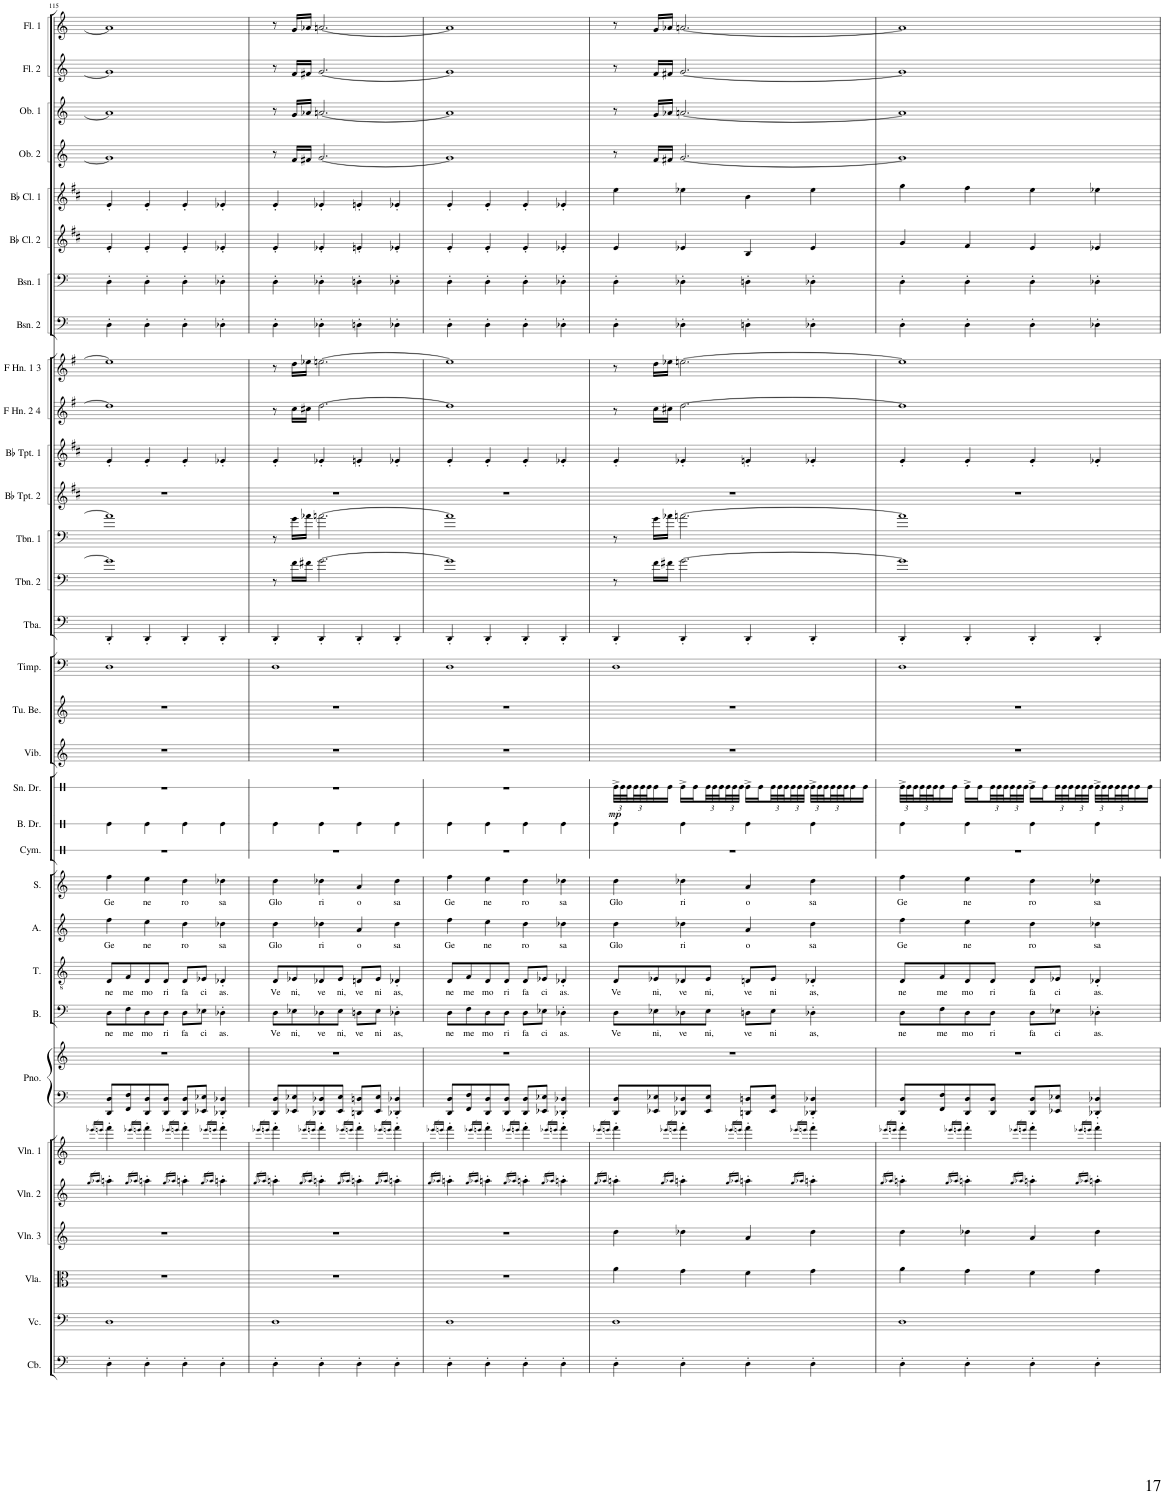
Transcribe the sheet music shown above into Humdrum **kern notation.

**kern	**kern	**kern	**kern	**kern	**kern	**kern	**kern	**kern	**text	**kern	**text	**kern	**text	**kern	**text	**kern	**kern	**kern	**dynam	**kern	**kern	**kern	**kern	**kern	**kern	**kern	**kern	**kern	**kern	**kern	**kern	**kern	**kern	**kern	**kern	**kern	**kern
*part32	*part31	*part30	*part29	*part28	*part27	*part26	*part26	*part25	*part25	*part24	*part24	*part23	*part23	*part22	*part22	*part21	*part20	*part19	*part19	*part18	*part17	*part16	*part15	*part14	*part13	*part12	*part11	*part10	*part9	*part8	*part7	*part6	*part5	*part4	*part3	*part2	*part1
*staff33	*staff32	*staff31	*staff30	*staff29	*staff28	*staff27	*staff26	*staff25	*staff25	*staff24	*staff24	*staff23	*staff23	*staff22	*staff22	*staff21	*staff20	*staff19	*staff19	*staff18	*staff17	*staff16	*staff15	*staff14	*staff13	*staff12	*staff11	*staff10	*staff9	*staff8	*staff7	*staff6	*staff5	*staff4	*staff3	*staff2	*staff1
*I"Contrabass	*I"Violoncello	*I"Viola	*I"Violin 3	*I"Violin 2	*I"Violin 1	*I"Piano	*	*I"Baritone	*	*I"Tenor	*	*I"Alto	*	*I"Soprano	*	*I"Cymbal	*I"Bass Drum	*I"Snare Drum	*	*I"Vibraphone	*I"Tubular Bells	*I"Timpani	*I"Tuba	*I"Trombone 2	*I"Trombone 1	*I"Bb Trumpet 2	*I"Bb Trumpet 1	*I"F Horn 2 &amp; 4	*I"F Horn 1 &amp; 3	*I"Bassoon 2	*I"Bassoon 1	*I"Bb Clarinet 2	*I"Bb Clarinet 1	*I"Oboe 2	*I"Oboe 1	*I"Flute 2	*I"Flute 1
*I'Cb.	*I'Vc.	*I'Vla.	*I'Vln. 3	*I'Vln. 2	*I'Vln. 1	*I'Pno.	*	*I'B.	*	*I'T.	*	*I'A.	*	*I'S.	*	*I'Cym.	*I'B. Dr.	*I'Sn. Dr.	*	*I'Vib.	*I'Tu. Be.	*I'Timp.	*I'Tba.	*I'Tbn. 2	*I'Tbn. 1	*I'Bb Tpt. 2	*I'Bb Tpt. 1	*I'F Hn. 2 4	*I'F Hn. 1 3	*I'Bsn. 2	*I'Bsn. 1	*I'Bb Cl. 2	*I'Bb Cl. 1	*I'Ob. 2	*I'Ob. 1	*I'Fl. 2	*I'Fl. 1
!!LO:PB:g=z
*clefF4	*clefF4	*clefC3	*clefG2	*clefG2	*clefG2	*clefF4	*clefG2	*clefF4	*	*clefGv2	*	*clefG2	*	*clefG2	*	*clefX	*clefX	*clefX	*	*clefG2	*clefG2	*clefF4	*clefF4	*clefF4	*clefF4	*clefG2	*clefG2	*clefG2	*clefG2	*clefF4	*clefF4	*clefG2	*clefG2	*clefG2	*clefG2	*clefG2	*clefG2
*Trd7c12	*	*	*	*	*	*	*	*	*	*	*	*	*	*	*	*	*	*	*	*	*	*	*	*	*	*Trd1c2	*Trd1c2	*Trd4c7	*Trd4c7	*	*	*Trd1c2	*Trd1c2	*	*	*	*
*k[]	*k[]	*k[]	*k[]	*k[]	*k[]	*k[]	*k[]	*k[]	*	*k[]	*	*k[]	*	*k[]	*	*k[]	*k[]	*k[]	*	*k[]	*k[]	*k[]	*k[]	*k[]	*k[]	*k[f#c#]	*k[f#c#]	*k[f#]	*k[f#]	*k[]	*k[]	*k[f#c#]	*k[f#c#]	*k[]	*k[]	*k[]	*k[]
*M4/4	*M4/4	*M4/4	*M4/4	*M4/4	*M4/4	*M4/4	*M4/4	*M4/4	*	*M4/4	*	*M4/4	*	*M4/4	*	*M4/4	*M4/4	*M4/4	*	*M4/4	*M4/4	*M4/4	*M4/4	*M4/4	*M4/4	*M4/4	*M4/4	*M4/4	*M4/4	*M4/4	*M4/4	*M4/4	*M4/4	*M4/4	*M4/4	*M4/4	*M4/4
=115	=115	=115	=115	=115	=115	=115	=115	=115	=115	=115	=115	=115	=115	=115	=115	=115	=115	=115	=115	=115	=115	=115	=115	=115	=115	=115	=115	=115	=115	=115	=115	=115	=115	=115	=115	=115	=115
.	.	.	.	16qgg/LL	16qeee-X/LL	.	.	.	.	.	.	.	.	.	.	.	.	.	.	.	.	.	.	.	.	.	.	.	.	.	.	.	.	.	.	.	.
.	.	.	.	16qaa-X/JJ	16qeeen/JJ	.	.	.	.	.	.	.	.	.	.	.	.	.	.	.	.	.	.	.	.	.	.	.	.	.	.	.	.	.	.	.	.
!	!	!	!	!	!	!	!	!	!LO:LY:b	!	!LO:LY:b	!	!LO:LY:b	!	!LO:LY:b	!	!	!	!	!	!	!	!	!	!	!	!	!	!	!	!	!	!	!	!	!	!
4D'\	1D	1r	1r	4aan'\	4fff'\	8DD/ 8D/L	1r	8D\L	ne	8D/L	ne	4ff\	Ge	4ff\	Ge	1r	4Re\	1r	.	1r	1r	1D	4DD'/	1g]	1a]	1r	4e'/	1dd]	1ee]	4D'\	4D'\	4e'/	4e'/	1g]	1a]	1g]	1a]
!	!	!	!	!	!	!	!	!	!LO:LY:b	!	!LO:LY:b	!	!	!	!	!	!	!	!	!	!	!	!	!	!	!	!	!	!	!	!	!	!	!	!	!	!
.	.	.	.	.	.	8FF/ 8F/	.	8F\	me	8F/	me	.	.	.	.	.	.	.	.	.	.	.	.	.	.	.	.	.	.	.	.	.	.	.	.	.	.
.	.	.	.	16qgg/LL	16qeee-X/LL	.	.	.	.	.	.	.	.	.	.	.	.	.	.	.	.	.	.	.	.	.	.	.	.	.	.	.	.	.	.	.	.
.	.	.	.	16qaa-X/JJ	16qeeen/JJ	.	.	.	.	.	.	.	.	.	.	.	.	.	.	.	.	.	.	.	.	.	.	.	.	.	.	.	.	.	.	.	.
!	!	!	!	!	!	!	!	!	!LO:LY:b	!	!LO:LY:b	!	!LO:LY:b	!	!LO:LY:b	!	!	!	!	!	!	!	!	!	!	!	!	!	!	!	!	!	!	!	!	!	!
4D'\	.	.	.	4aan'\	4fff'\	8DD/ 8D/	.	8D\	mo	8D/	mo	4ee\	ne	4ee\	ne	.	4Re\	.	.	.	.	.	4DD'/	.	.	.	4e'/	.	.	4D'\	4D'\	4e'/	4e'/	.	.	.	.
!	!	!	!	!	!	!	!	!	!LO:LY:b	!	!LO:LY:b	!	!	!	!	!	!	!	!	!	!	!	!	!	!	!	!	!	!	!	!	!	!	!	!	!	!
.	.	.	.	.	.	8DD/ 8D/J	.	8D\J	ri	8D/J	ri	.	.	.	.	.	.	.	.	.	.	.	.	.	.	.	.	.	.	.	.	.	.	.	.	.	.
.	.	.	.	16qgg/LL	16qeee-X/LL	.	.	.	.	.	.	.	.	.	.	.	.	.	.	.	.	.	.	.	.	.	.	.	.	.	.	.	.	.	.	.	.
.	.	.	.	16qaa-X/JJ	16qeeen/JJ	.	.	.	.	.	.	.	.	.	.	.	.	.	.	.	.	.	.	.	.	.	.	.	.	.	.	.	.	.	.	.	.
!	!	!	!	!	!	!	!	!	!LO:LY:b	!	!LO:LY:b	!	!LO:LY:b	!	!LO:LY:b	!	!	!	!	!	!	!	!	!	!	!	!	!	!	!	!	!	!	!	!	!	!
4D'\	.	.	.	4aan'\	4fff'\	8DD/ 8D/L	.	8D\L	fa	8D/L	fa	4dd\	ro	4dd\	ro	.	4Re\	.	.	.	.	.	4DD'/	.	.	.	4e'/	.	.	4D'\	4D'\	4e'/	4e'/	.	.	.	.
!	!	!	!	!	!	!	!	!	!LO:LY:b	!	!LO:LY:b	!	!	!	!	!	!	!	!	!	!	!	!	!	!	!	!	!	!	!	!	!	!	!	!	!	!
.	.	.	.	.	.	8EE-X/ 8E-X/J	.	8E-X\J	ci	8E-X/J	ci	.	.	.	.	.	.	.	.	.	.	.	.	.	.	.	.	.	.	.	.	.	.	.	.	.	.
.	.	.	.	16qgg/LL	16qeee-X/LL	.	.	.	.	.	.	.	.	.	.	.	.	.	.	.	.	.	.	.	.	.	.	.	.	.	.	.	.	.	.	.	.
.	.	.	.	16qaa-X/JJ	16qeeen/JJ	.	.	.	.	.	.	.	.	.	.	.	.	.	.	.	.	.	.	.	.	.	.	.	.	.	.	.	.	.	.	.	.
!	!	!	!	!	!	!	!	!	!LO:LY:b	!	!LO:LY:b	!	!LO:LY:b	!	!LO:LY:b	!	!	!	!	!	!	!	!	!	!	!	!	!	!	!	!	!	!	!	!	!	!
4D'\	.	.	.	4aan'\	4fff'\	4DD-X/' 4D-X/'	.	4D-X'\	as.	4D-X'/	as.	4dd-X\	sa	4dd-X\	sa	.	4Re\	.	.	.	.	.	4DD'/	.	.	.	4e-X'/	.	.	4D-X'\	4D-X'\	4e-X'/	4e-X'/	.	.	.	.
=116	=116	=116	=116	=116	=116	=116	=116	=116	=116	=116	=116	=116	=116	=116	=116	=116	=116	=116	=116	=116	=116	=116	=116	=116	=116	=116	=116	=116	=116	=116	=116	=116	=116	=116	=116	=116	=116
.	.	.	.	16qgg/LL	16qeee-X/LL	.	.	.	.	.	.	.	.	.	.	.	.	.	.	.	.	.	.	.	.	.	.	.	.	.	.	.	.	.	.	.	.
.	.	.	.	16qaa-X/JJ	16qeeen/JJ	.	.	.	.	.	.	.	.	.	.	.	.	.	.	.	.	.	.	.	.	.	.	.	.	.	.	.	.	.	.	.	.
!	!	!	!	!	!	!	!	!	!LO:LY:b	!	!LO:LY:b	!	!LO:LY:b	!	!LO:LY:b	!	!	!	!	!	!	!	!	!	!	!	!	!	!	!	!	!	!	!	!	!	!
4D'\	1D	1r	1r	4aan'\	4fff'\	8DD/ 8D/L	1r	8D\L	Ve	8D/L	Ve	4dd\	Glo	4dd\	Glo	1r	4Re\	1r	.	1r	1r	1D	4DD'/	8r	8r	1r	4e'/	8r	8r	4D'\	4D'\	4e'/	4e'/	8r	8r	8r	8r
!	!	!	!	!	!	!	!	!	!LO:LY:b	!	!LO:LY:b	!	!	!	!	!	!	!	!	!	!	!	!	!	!	!	!	!	!	!	!	!	!	!	!	!	!
.	.	.	.	.	.	8EE-X/ 8E-X/	.	8E-X\	ni,	8E-X/	ni,	.	.	.	.	.	.	.	.	.	.	.	.	16f\LL	16g\LL	.	.	16cc\LL	16dd\LL	.	.	.	.	16f/LL	16g/LL	16f/LL	16g/LL
.	.	.	.	.	.	.	.	.	.	.	.	.	.	.	.	.	.	.	.	.	.	.	.	16f#X\JJ	16a-X\JJ	.	.	16cc#X\JJ	16ee-X\JJ	.	.	.	.	16f#X/JJ	16a-X/JJ	16f#X/JJ	16a-X/JJ
.	.	.	.	16qgg/LL	16qeee-X/LL	.	.	.	.	.	.	.	.	.	.	.	.	.	.	.	.	.	.	.	.	.	.	.	.	.	.	.	.	.	.	.	.
.	.	.	.	16qaa-X/JJ	16qeeen/JJ	.	.	.	.	.	.	.	.	.	.	.	.	.	.	.	.	.	.	.	.	.	.	.	.	.	.	.	.	.	.	.	.
!	!	!	!	!	!	!	!	!	!LO:LY:b	!	!LO:LY:b	!	!LO:LY:b	!	!LO:LY:b	!	!	!	!	!	!	!	!	!	!	!	!	!	!	!	!	!	!	!	!	!	!
4D'\	.	.	.	4aan'\	4fff'\	8DD-X/ 8D-X/	.	8D-X\	ve	8D-X/	ve	4dd-X\	ri	4dd-X\	ri	.	4Re\	.	.	.	.	.	4DD'/	[2.g\	[2.an\	.	4e-X'/	[2.dd\	[2.een\	4D-X'\	4D-X'\	4e-X'/	4e-X'/	[2.g/	[2.an/	[2.g/	[2.an/
!	!	!	!	!	!	!	!	!	!LO:LY:b	!	!LO:LY:b	!	!	!	!	!	!	!	!	!	!	!	!	!	!	!	!	!	!	!	!	!	!	!	!	!	!
.	.	.	.	.	.	8EE-/ 8E-/J	.	8E-\J	ni,	8E-/J	ni,	.	.	.	.	.	.	.	.	.	.	.	.	.	.	.	.	.	.	.	.	.	.	.	.	.	.
.	.	.	.	16qgg/LL	16qeee-X/LL	.	.	.	.	.	.	.	.	.	.	.	.	.	.	.	.	.	.	.	.	.	.	.	.	.	.	.	.	.	.	.	.
.	.	.	.	16qaa-X/JJ	16qeeen/JJ	.	.	.	.	.	.	.	.	.	.	.	.	.	.	.	.	.	.	.	.	.	.	.	.	.	.	.	.	.	.	.	.
!	!	!	!	!	!	!	!	!	!LO:LY:b	!	!LO:LY:b	!	!LO:LY:b	!	!LO:LY:b	!	!	!	!	!	!	!	!	!	!	!	!	!	!	!	!	!	!	!	!	!	!
4D'\	.	.	.	4aan'\	4fff'\	8DDn/ 8Dn/L	.	8Dn\L	ve	8Dn/L	ve	4a/	o	4a/	o	.	4Re\	.	.	.	.	.	4DD'/	.	.	.	4en'/	.	.	4Dn'\	4Dn'\	4en'/	4en'/	.	.	.	.
!	!	!	!	!	!	!	!	!	!LO:LY:b	!	!LO:LY:b	!	!	!	!	!	!	!	!	!	!	!	!	!	!	!	!	!	!	!	!	!	!	!	!	!	!
.	.	.	.	.	.	8EE-/ 8E-/J	.	8E-\J	ni	8E-/J	ni	.	.	.	.	.	.	.	.	.	.	.	.	.	.	.	.	.	.	.	.	.	.	.	.	.	.
.	.	.	.	16qgg/LL	16qeee-X/LL	.	.	.	.	.	.	.	.	.	.	.	.	.	.	.	.	.	.	.	.	.	.	.	.	.	.	.	.	.	.	.	.
.	.	.	.	16qaa-X/JJ	16qeeen/JJ	.	.	.	.	.	.	.	.	.	.	.	.	.	.	.	.	.	.	.	.	.	.	.	.	.	.	.	.	.	.	.	.
!	!	!	!	!	!	!	!	!	!LO:LY:b	!	!LO:LY:b	!	!LO:LY:b	!	!LO:LY:b	!	!	!	!	!	!	!	!	!	!	!	!	!	!	!	!	!	!	!	!	!	!
4D'\	.	.	.	4aan'\	4fff'\	4DD-X/' 4D-X/'	.	4D-X'\	as,	4D-X'/	as,	4dd-\	sa	4dd-\	sa	.	4Re\	.	.	.	.	.	4DD'/	.	.	.	4e-X'/	.	.	4D-X'\	4D-X'\	4e-X'/	4e-X'/	.	.	.	.
=117	=117	=117	=117	=117	=117	=117	=117	=117	=117	=117	=117	=117	=117	=117	=117	=117	=117	=117	=117	=117	=117	=117	=117	=117	=117	=117	=117	=117	=117	=117	=117	=117	=117	=117	=117	=117	=117
.	.	.	.	16qgg/LL	16qeee-X/LL	.	.	.	.	.	.	.	.	.	.	.	.	.	.	.	.	.	.	.	.	.	.	.	.	.	.	.	.	.	.	.	.
.	.	.	.	16qaa-X/JJ	16qeeen/JJ	.	.	.	.	.	.	.	.	.	.	.	.	.	.	.	.	.	.	.	.	.	.	.	.	.	.	.	.	.	.	.	.
!	!	!	!	!	!	!	!	!	!LO:LY:b	!	!LO:LY:b	!	!LO:LY:b	!	!LO:LY:b	!	!	!	!	!	!	!	!	!	!	!	!	!	!	!	!	!	!	!	!	!	!
4D'\	1D	1r	1r	4aan'\	4fff'\	8DD/ 8D/L	1r	8D\L	ne	8D/L	ne	4ff\	Ge	4ff\	Ge	1r	4Re\	1r	.	1r	1r	1D	4DD'/	1g]	1a]	1r	4e'/	1dd]	1ee]	4D'\	4D'\	4e'/	4e'/	1g]	1a]	1g]	1a]
!	!	!	!	!	!	!	!	!	!LO:LY:b	!	!LO:LY:b	!	!	!	!	!	!	!	!	!	!	!	!	!	!	!	!	!	!	!	!	!	!	!	!	!	!
.	.	.	.	.	.	8FF/ 8F/	.	8F\	me	8F/	me	.	.	.	.	.	.	.	.	.	.	.	.	.	.	.	.	.	.	.	.	.	.	.	.	.	.
.	.	.	.	16qgg/LL	16qeee-X/LL	.	.	.	.	.	.	.	.	.	.	.	.	.	.	.	.	.	.	.	.	.	.	.	.	.	.	.	.	.	.	.	.
.	.	.	.	16qaa-X/JJ	16qeeen/JJ	.	.	.	.	.	.	.	.	.	.	.	.	.	.	.	.	.	.	.	.	.	.	.	.	.	.	.	.	.	.	.	.
!	!	!	!	!	!	!	!	!	!LO:LY:b	!	!LO:LY:b	!	!LO:LY:b	!	!LO:LY:b	!	!	!	!	!	!	!	!	!	!	!	!	!	!	!	!	!	!	!	!	!	!
4D'\	.	.	.	4aan'\	4fff'\	8DD/ 8D/	.	8D\	mo	8D/	mo	4ee\	ne	4ee\	ne	.	4Re\	.	.	.	.	.	4DD'/	.	.	.	4e'/	.	.	4D'\	4D'\	4e'/	4e'/	.	.	.	.
!	!	!	!	!	!	!	!	!	!LO:LY:b	!	!LO:LY:b	!	!	!	!	!	!	!	!	!	!	!	!	!	!	!	!	!	!	!	!	!	!	!	!	!	!
.	.	.	.	.	.	8DD/ 8D/J	.	8D\J	ri	8D/J	ri	.	.	.	.	.	.	.	.	.	.	.	.	.	.	.	.	.	.	.	.	.	.	.	.	.	.
.	.	.	.	16qgg/LL	16qeee-X/LL	.	.	.	.	.	.	.	.	.	.	.	.	.	.	.	.	.	.	.	.	.	.	.	.	.	.	.	.	.	.	.	.
.	.	.	.	16qaa-X/JJ	16qeeen/JJ	.	.	.	.	.	.	.	.	.	.	.	.	.	.	.	.	.	.	.	.	.	.	.	.	.	.	.	.	.	.	.	.
!	!	!	!	!	!	!	!	!	!LO:LY:b	!	!LO:LY:b	!	!LO:LY:b	!	!LO:LY:b	!	!	!	!	!	!	!	!	!	!	!	!	!	!	!	!	!	!	!	!	!	!
4D'\	.	.	.	4aan'\	4fff'\	8DD/ 8D/L	.	8D\L	fa	8D/L	fa	4dd\	ro	4dd\	ro	.	4Re\	.	.	.	.	.	4DD'/	.	.	.	4e'/	.	.	4D'\	4D'\	4e'/	4e'/	.	.	.	.
!	!	!	!	!	!	!	!	!	!LO:LY:b	!	!LO:LY:b	!	!	!	!	!	!	!	!	!	!	!	!	!	!	!	!	!	!	!	!	!	!	!	!	!	!
.	.	.	.	.	.	8EE-X/ 8E-X/J	.	8E-X\J	ci	8E-X/J	ci	.	.	.	.	.	.	.	.	.	.	.	.	.	.	.	.	.	.	.	.	.	.	.	.	.	.
.	.	.	.	16qgg/LL	16qeee-X/LL	.	.	.	.	.	.	.	.	.	.	.	.	.	.	.	.	.	.	.	.	.	.	.	.	.	.	.	.	.	.	.	.
.	.	.	.	16qaa-X/JJ	16qeeen/JJ	.	.	.	.	.	.	.	.	.	.	.	.	.	.	.	.	.	.	.	.	.	.	.	.	.	.	.	.	.	.	.	.
!	!	!	!	!	!	!	!	!	!LO:LY:b	!	!LO:LY:b	!	!LO:LY:b	!	!LO:LY:b	!	!	!	!	!	!	!	!	!	!	!	!	!	!	!	!	!	!	!	!	!	!
4D'\	.	.	.	4aan'\	4fff'\	4DD-X/' 4D-X/'	.	4D-X'\	as.	4D-X'/	as.	4dd-X\	sa	4dd-X\	sa	.	4Re\	.	.	.	.	.	4DD'/	.	.	.	4e-X'/	.	.	4D-X'\	4D-X'\	4e-X'/	4e-X'/	.	.	.	.
=118	=118	=118	=118	=118	=118	=118	=118	=118	=118	=118	=118	=118	=118	=118	=118	=118	=118	=118	=118	=118	=118	=118	=118	=118	=118	=118	=118	=118	=118	=118	=118	=118	=118	=118	=118	=118	=118
.	.	.	.	16qgg/LL	16qeee-X/LL	.	.	.	.	.	.	.	.	.	.	.	.	.	.	.	.	.	.	.	.	.	.	.	.	.	.	.	.	.	.	.	.
.	.	.	.	16qaa-X/JJ	16qeeen/JJ	.	.	.	.	.	.	.	.	.	.	.	.	.	.	.	.	.	.	.	.	.	.	.	.	.	.	.	.	.	.	.	.
!	!	!	!	!	!	!	!	!	!LO:LY:b	!	!LO:LY:b	!	!LO:LY:b	!	!LO:LY:b	!	!	!	!	!	!	!	!	!	!	!	!	!	!	!	!	!	!	!	!	!	!
*	*	*	*	*	*	*	*	*	*	*	*	*	*	*	*	*	*	*Xbrackettup	*	*	*	*	*	*	*	*	*	*	*	*	*	*	*	*	*	*	*
!	!	!	!	!	!	!	!	!	!	!	!	!	!	!	!	!	!	!	!LO:DY:b	!	!	!	!	!	!	!	!	!	!	!	!	!	!	!	!	!	!
4D'\	1D	4a\	4dd\	4aan'\	4fff'\	8DD/ 8D/L	1r	8D\L	Ve	8D/L	Ve	4dd\	Glo	4dd\	Glo	1r	4Re\	48Re^\LLL	mp	1r	1r	1D	4DD'/	8r	8r	1r	4e'/	8r	8r	4D'\	4D'\	4e/	4ee\	8r	8r	8r	8r
.	.	.	.	.	.	.	.	.	.	.	.	.	.	.	.	.	.	48Re\	.	.	.	.	.	.	.	.	.	.	.	.	.	.	.	.	.	.	.
.	.	.	.	.	.	.	.	.	.	.	.	.	.	.	.	.	.	48Re\	.	.	.	.	.	.	.	.	.	.	.	.	.	.	.	.	.	.	.
.	.	.	.	.	.	.	.	.	.	.	.	.	.	.	.	.	.	48Re\	.	.	.	.	.	.	.	.	.	.	.	.	.	.	.	.	.	.	.
.	.	.	.	.	.	.	.	.	.	.	.	.	.	.	.	.	.	48Re\	.	.	.	.	.	.	.	.	.	.	.	.	.	.	.	.	.	.	.
.	.	.	.	.	.	.	.	.	.	.	.	.	.	.	.	.	.	48Re\J	.	.	.	.	.	.	.	.	.	.	.	.	.	.	.	.	.	.	.
!	!	!	!	!	!	!	!	!	!LO:LY:b	!	!LO:LY:b	!	!	!	!	!	!	!	!	!	!	!	!	!	!	!	!	!	!	!	!	!	!	!	!	!	!
.	.	.	.	.	.	8EE-X/ 8E-X/	.	8E-X\	ni,	8E-X/	ni,	.	.	.	.	.	.	16Re\	.	.	.	.	.	16f\LL	16g\LL	.	.	16cc\LL	16dd\LL	.	.	.	.	16f/LL	16g/LL	16f/LL	16g/LL
.	.	.	.	.	.	.	.	.	.	.	.	.	.	.	.	.	.	16Re\JJ	.	.	.	.	.	16f#X\JJ	16a-X\JJ	.	.	16cc#X\JJ	16ee-X\JJ	.	.	.	.	16f#X/JJ	16a-X/JJ	16f#X/JJ	16a-X/JJ
.	.	.	.	16qgg/LL	16qeee-X/LL	.	.	.	.	.	.	.	.	.	.	.	.	.	.	.	.	.	.	.	.	.	.	.	.	.	.	.	.	.	.	.	.
.	.	.	.	16qaa-X/JJ	16qeeen/JJ	.	.	.	.	.	.	.	.	.	.	.	.	.	.	.	.	.	.	.	.	.	.	.	.	.	.	.	.	.	.	.	.
!	!	!	!	!	!	!	!	!	!LO:LY:b	!	!LO:LY:b	!	!LO:LY:b	!	!LO:LY:b	!	!	!	!	!	!	!	!	!	!	!	!	!	!	!	!	!	!	!	!	!	!
4D'\	.	4g\	4dd-X\	4aan'\	4fff'\	8DD-X/ 8D-X/	.	8D-X\	ve	8D-X/	ve	4dd-X\	ri	4dd-X\	ri	.	4Re\	16Re^\LL	.	.	.	.	4DD'/	[2.g\	[2.an\	.	4e-X'/	[2.dd\	[2.een\	4D-X'\	4D-X'\	4e-X/	4ee-X\	[2.g/	[2.an/	[2.g/	[2.an/
.	.	.	.	.	.	.	.	.	.	.	.	.	.	.	.	.	.	16Re\	.	.	.	.	.	.	.	.	.	.	.	.	.	.	.	.	.	.	.
!	!	!	!	!	!	!	!	!	!LO:LY:b	!	!LO:LY:b	!	!	!	!	!	!	!	!	!	!	!	!	!	!	!	!	!	!	!	!	!	!	!	!	!	!
.	.	.	.	.	.	8EE-/ 8E-/J	.	8E-\J	ni,	8E-/J	ni,	.	.	.	.	.	.	48Re\L	.	.	.	.	.	.	.	.	.	.	.	.	.	.	.	.	.	.	.
.	.	.	.	.	.	.	.	.	.	.	.	.	.	.	.	.	.	48Re\	.	.	.	.	.	.	.	.	.	.	.	.	.	.	.	.	.	.	.
.	.	.	.	.	.	.	.	.	.	.	.	.	.	.	.	.	.	48Re\	.	.	.	.	.	.	.	.	.	.	.	.	.	.	.	.	.	.	.
.	.	.	.	.	.	.	.	.	.	.	.	.	.	.	.	.	.	48Re\	.	.	.	.	.	.	.	.	.	.	.	.	.	.	.	.	.	.	.
.	.	.	.	.	.	.	.	.	.	.	.	.	.	.	.	.	.	48Re\	.	.	.	.	.	.	.	.	.	.	.	.	.	.	.	.	.	.	.
.	.	.	.	.	.	.	.	.	.	.	.	.	.	.	.	.	.	48Re\JJJ	.	.	.	.	.	.	.	.	.	.	.	.	.	.	.	.	.	.	.
.	.	.	.	16qgg/LL	16qeee-X/LL	.	.	.	.	.	.	.	.	.	.	.	.	.	.	.	.	.	.	.	.	.	.	.	.	.	.	.	.	.	.	.	.
.	.	.	.	16qaa-X/JJ	16qeeen/JJ	.	.	.	.	.	.	.	.	.	.	.	.	.	.	.	.	.	.	.	.	.	.	.	.	.	.	.	.	.	.	.	.
!	!	!	!	!	!	!	!	!	!LO:LY:b	!	!LO:LY:b	!	!LO:LY:b	!	!LO:LY:b	!	!	!	!	!	!	!	!	!	!	!	!	!	!	!	!	!	!	!	!	!	!
4D'\	.	4f\	4a/	4aan'\	4fff'\	8DDn/ 8Dn/L	.	8Dn\L	ve	8Dn/L	ve	4a/	o	4a/	o	.	4Re\	16Re^\LL	.	.	.	.	4DD'/	.	.	.	4en'/	.	.	4Dn'\	4Dn'\	4B/	4b\	.	.	.	.
.	.	.	.	.	.	.	.	.	.	.	.	.	.	.	.	.	.	16Re\	.	.	.	.	.	.	.	.	.	.	.	.	.	.	.	.	.	.	.
!	!	!	!	!	!	!	!	!	!LO:LY:b	!	!LO:LY:b	!	!	!	!	!	!	!	!	!	!	!	!	!	!	!	!	!	!	!	!	!	!	!	!	!	!
.	.	.	.	.	.	8EE-/ 8E-/J	.	8E-\J	ni	8E-/J	ni	.	.	.	.	.	.	48Re\L	.	.	.	.	.	.	.	.	.	.	.	.	.	.	.	.	.	.	.
.	.	.	.	.	.	.	.	.	.	.	.	.	.	.	.	.	.	48Re\	.	.	.	.	.	.	.	.	.	.	.	.	.	.	.	.	.	.	.
.	.	.	.	.	.	.	.	.	.	.	.	.	.	.	.	.	.	48Re\	.	.	.	.	.	.	.	.	.	.	.	.	.	.	.	.	.	.	.
.	.	.	.	.	.	.	.	.	.	.	.	.	.	.	.	.	.	48Re\	.	.	.	.	.	.	.	.	.	.	.	.	.	.	.	.	.	.	.
.	.	.	.	.	.	.	.	.	.	.	.	.	.	.	.	.	.	48Re\	.	.	.	.	.	.	.	.	.	.	.	.	.	.	.	.	.	.	.
.	.	.	.	.	.	.	.	.	.	.	.	.	.	.	.	.	.	48Re\JJJ	.	.	.	.	.	.	.	.	.	.	.	.	.	.	.	.	.	.	.
.	.	.	.	16qgg/LL	16qeee-X/LL	.	.	.	.	.	.	.	.	.	.	.	.	.	.	.	.	.	.	.	.	.	.	.	.	.	.	.	.	.	.	.	.
.	.	.	.	16qaa-X/JJ	16qeeen/JJ	.	.	.	.	.	.	.	.	.	.	.	.	.	.	.	.	.	.	.	.	.	.	.	.	.	.	.	.	.	.	.	.
!	!	!	!	!	!	!	!	!	!LO:LY:b	!	!LO:LY:b	!	!LO:LY:b	!	!LO:LY:b	!	!	!	!	!	!	!	!	!	!	!	!	!	!	!	!	!	!	!	!	!	!
4D'\	.	4g\	4dd-\	4aan'\	4fff'\	4DD-X/' 4D-X/'	.	4D-X'\	as,	4D-X'/	as,	4dd-\	sa	4dd-\	sa	.	4Re\	48Re^\LLL	.	.	.	.	4DD'/	.	.	.	4e-X'/	.	.	4D-X'\	4D-X'\	4e-/	4ee-\	.	.	.	.
.	.	.	.	.	.	.	.	.	.	.	.	.	.	.	.	.	.	48Re\	.	.	.	.	.	.	.	.	.	.	.	.	.	.	.	.	.	.	.
.	.	.	.	.	.	.	.	.	.	.	.	.	.	.	.	.	.	48Re\	.	.	.	.	.	.	.	.	.	.	.	.	.	.	.	.	.	.	.
.	.	.	.	.	.	.	.	.	.	.	.	.	.	.	.	.	.	48Re\	.	.	.	.	.	.	.	.	.	.	.	.	.	.	.	.	.	.	.
.	.	.	.	.	.	.	.	.	.	.	.	.	.	.	.	.	.	48Re\	.	.	.	.	.	.	.	.	.	.	.	.	.	.	.	.	.	.	.
.	.	.	.	.	.	.	.	.	.	.	.	.	.	.	.	.	.	48Re\J	.	.	.	.	.	.	.	.	.	.	.	.	.	.	.	.	.	.	.
.	.	.	.	.	.	.	.	.	.	.	.	.	.	.	.	.	.	16Re\	.	.	.	.	.	.	.	.	.	.	.	.	.	.	.	.	.	.	.
.	.	.	.	.	.	.	.	.	.	.	.	.	.	.	.	.	.	16Re\JJ	.	.	.	.	.	.	.	.	.	.	.	.	.	.	.	.	.	.	.
=119	=119	=119	=119	=119	=119	=119	=119	=119	=119	=119	=119	=119	=119	=119	=119	=119	=119	=119	=119	=119	=119	=119	=119	=119	=119	=119	=119	=119	=119	=119	=119	=119	=119	=119	=119	=119	=119
.	.	.	.	16qgg/LL	16qeee-X/LL	.	.	.	.	.	.	.	.	.	.	.	.	.	.	.	.	.	.	.	.	.	.	.	.	.	.	.	.	.	.	.	.
.	.	.	.	16qaa-X/JJ	16qeeen/JJ	.	.	.	.	.	.	.	.	.	.	.	.	.	.	.	.	.	.	.	.	.	.	.	.	.	.	.	.	.	.	.	.
!	!	!	!	!	!	!	!	!	!LO:LY:b	!	!LO:LY:b	!	!LO:LY:b	!	!LO:LY:b	!	!	!	!	!	!	!	!	!	!	!	!	!	!	!	!	!	!	!	!	!	!
4D'\	1D	4a\	4dd\	4aan'\	4fff'\	8DD/ 8D/L	1r	8D\L	ne	8D/L	ne	4ff\	Ge	4ff\	Ge	1r	4Re\	48Re^\LLL	.	1r	1r	1D	4DD'/	1g]	1a]	1r	4e'/	1dd]	1ee]	4D'\	4D'\	4g/	4gg\	1g]	1a]	1g]	1a]
.	.	.	.	.	.	.	.	.	.	.	.	.	.	.	.	.	.	48Re\	.	.	.	.	.	.	.	.	.	.	.	.	.	.	.	.	.	.	.
.	.	.	.	.	.	.	.	.	.	.	.	.	.	.	.	.	.	48Re\	.	.	.	.	.	.	.	.	.	.	.	.	.	.	.	.	.	.	.
.	.	.	.	.	.	.	.	.	.	.	.	.	.	.	.	.	.	48Re\	.	.	.	.	.	.	.	.	.	.	.	.	.	.	.	.	.	.	.
.	.	.	.	.	.	.	.	.	.	.	.	.	.	.	.	.	.	48Re\	.	.	.	.	.	.	.	.	.	.	.	.	.	.	.	.	.	.	.
.	.	.	.	.	.	.	.	.	.	.	.	.	.	.	.	.	.	48Re\J	.	.	.	.	.	.	.	.	.	.	.	.	.	.	.	.	.	.	.
!	!	!	!	!	!	!	!	!	!LO:LY:b	!	!LO:LY:b	!	!	!	!	!	!	!	!	!	!	!	!	!	!	!	!	!	!	!	!	!	!	!	!	!	!
.	.	.	.	.	.	8FF/ 8F/	.	8F\	me	8F/	me	.	.	.	.	.	.	16Re\	.	.	.	.	.	.	.	.	.	.	.	.	.	.	.	.	.	.	.
.	.	.	.	.	.	.	.	.	.	.	.	.	.	.	.	.	.	16Re\JJ	.	.	.	.	.	.	.	.	.	.	.	.	.	.	.	.	.	.	.
.	.	.	.	16qgg/LL	16qeee-X/LL	.	.	.	.	.	.	.	.	.	.	.	.	.	.	.	.	.	.	.	.	.	.	.	.	.	.	.	.	.	.	.	.
.	.	.	.	16qaa-X/JJ	16qeeen/JJ	.	.	.	.	.	.	.	.	.	.	.	.	.	.	.	.	.	.	.	.	.	.	.	.	.	.	.	.	.	.	.	.
!	!	!	!	!	!	!	!	!	!LO:LY:b	!	!LO:LY:b	!	!LO:LY:b	!	!LO:LY:b	!	!	!	!	!	!	!	!	!	!	!	!	!	!	!	!	!	!	!	!	!	!
4D'\	.	4g\	4dd-X\	4aan'\	4fff'\	8DD/ 8D/	.	8D\	mo	8D/	mo	4ee\	ne	4ee\	ne	.	4Re\	16Re^\LL	.	.	.	.	4DD'/	.	.	.	4e'/	.	.	4D'\	4D'\	4f#/	4ff#\	.	.	.	.
.	.	.	.	.	.	.	.	.	.	.	.	.	.	.	.	.	.	16Re\	.	.	.	.	.	.	.	.	.	.	.	.	.	.	.	.	.	.	.
!	!	!	!	!	!	!	!	!	!LO:LY:b	!	!LO:LY:b	!	!	!	!	!	!	!	!	!	!	!	!	!	!	!	!	!	!	!	!	!	!	!	!	!	!
.	.	.	.	.	.	8DD/ 8D/J	.	8D\J	ri	8D/J	ri	.	.	.	.	.	.	48Re\L	.	.	.	.	.	.	.	.	.	.	.	.	.	.	.	.	.	.	.
.	.	.	.	.	.	.	.	.	.	.	.	.	.	.	.	.	.	48Re\	.	.	.	.	.	.	.	.	.	.	.	.	.	.	.	.	.	.	.
.	.	.	.	.	.	.	.	.	.	.	.	.	.	.	.	.	.	48Re\	.	.	.	.	.	.	.	.	.	.	.	.	.	.	.	.	.	.	.
.	.	.	.	.	.	.	.	.	.	.	.	.	.	.	.	.	.	48Re\	.	.	.	.	.	.	.	.	.	.	.	.	.	.	.	.	.	.	.
.	.	.	.	.	.	.	.	.	.	.	.	.	.	.	.	.	.	48Re\	.	.	.	.	.	.	.	.	.	.	.	.	.	.	.	.	.	.	.
.	.	.	.	.	.	.	.	.	.	.	.	.	.	.	.	.	.	48Re\JJJ	.	.	.	.	.	.	.	.	.	.	.	.	.	.	.	.	.	.	.
.	.	.	.	16qgg/LL	16qeee-X/LL	.	.	.	.	.	.	.	.	.	.	.	.	.	.	.	.	.	.	.	.	.	.	.	.	.	.	.	.	.	.	.	.
.	.	.	.	16qaa-X/JJ	16qeeen/JJ	.	.	.	.	.	.	.	.	.	.	.	.	.	.	.	.	.	.	.	.	.	.	.	.	.	.	.	.	.	.	.	.
!	!	!	!	!	!	!	!	!	!LO:LY:b	!	!LO:LY:b	!	!LO:LY:b	!	!LO:LY:b	!	!	!	!	!	!	!	!	!	!	!	!	!	!	!	!	!	!	!	!	!	!
4D'\	.	4f\	4a/	4aan'\	4fff'\	8DD/ 8D/L	.	8D\L	fa	8D/L	fa	4dd\	ro	4dd\	ro	.	4Re\	16Re^\LL	.	.	.	.	4DD'/	.	.	.	4e'/	.	.	4D'\	4D'\	4e/	4ee\	.	.	.	.
.	.	.	.	.	.	.	.	.	.	.	.	.	.	.	.	.	.	16Re\	.	.	.	.	.	.	.	.	.	.	.	.	.	.	.	.	.	.	.
!	!	!	!	!	!	!	!	!	!LO:LY:b	!	!LO:LY:b	!	!	!	!	!	!	!	!	!	!	!	!	!	!	!	!	!	!	!	!	!	!	!	!	!	!
.	.	.	.	.	.	8EE-X/ 8E-X/J	.	8E-X\J	ci	8E-X/J	ci	.	.	.	.	.	.	48Re\L	.	.	.	.	.	.	.	.	.	.	.	.	.	.	.	.	.	.	.
.	.	.	.	.	.	.	.	.	.	.	.	.	.	.	.	.	.	48Re\	.	.	.	.	.	.	.	.	.	.	.	.	.	.	.	.	.	.	.
.	.	.	.	.	.	.	.	.	.	.	.	.	.	.	.	.	.	48Re\	.	.	.	.	.	.	.	.	.	.	.	.	.	.	.	.	.	.	.
.	.	.	.	.	.	.	.	.	.	.	.	.	.	.	.	.	.	48Re\	.	.	.	.	.	.	.	.	.	.	.	.	.	.	.	.	.	.	.
.	.	.	.	.	.	.	.	.	.	.	.	.	.	.	.	.	.	48Re\	.	.	.	.	.	.	.	.	.	.	.	.	.	.	.	.	.	.	.
.	.	.	.	.	.	.	.	.	.	.	.	.	.	.	.	.	.	48Re\JJJ	.	.	.	.	.	.	.	.	.	.	.	.	.	.	.	.	.	.	.
.	.	.	.	16qgg/LL	16qeee-X/LL	.	.	.	.	.	.	.	.	.	.	.	.	.	.	.	.	.	.	.	.	.	.	.	.	.	.	.	.	.	.	.	.
.	.	.	.	16qaa-X/JJ	16qeeen/JJ	.	.	.	.	.	.	.	.	.	.	.	.	.	.	.	.	.	.	.	.	.	.	.	.	.	.	.	.	.	.	.	.
!	!	!	!	!	!	!	!	!	!LO:LY:b	!	!LO:LY:b	!	!LO:LY:b	!	!LO:LY:b	!	!	!	!	!	!	!	!	!	!	!	!	!	!	!	!	!	!	!	!	!	!
4D'\	.	4g\	4dd-\	4aan'\	4fff'\	4DD-X/' 4D-X/'	.	4D-X'\	as.	4D-X'/	as.	4dd-X\	sa	4dd-X\	sa	.	4Re\	48Re^\LLL	.	.	.	.	4DD'/	.	.	.	4e-X'/	.	.	4D-X'\	4D-X'\	4e-X/	4ee-X\	.	.	.	.
.	.	.	.	.	.	.	.	.	.	.	.	.	.	.	.	.	.	48Re\	.	.	.	.	.	.	.	.	.	.	.	.	.	.	.	.	.	.	.
.	.	.	.	.	.	.	.	.	.	.	.	.	.	.	.	.	.	48Re\	.	.	.	.	.	.	.	.	.	.	.	.	.	.	.	.	.	.	.
.	.	.	.	.	.	.	.	.	.	.	.	.	.	.	.	.	.	48Re\	.	.	.	.	.	.	.	.	.	.	.	.	.	.	.	.	.	.	.
.	.	.	.	.	.	.	.	.	.	.	.	.	.	.	.	.	.	48Re\	.	.	.	.	.	.	.	.	.	.	.	.	.	.	.	.	.	.	.
.	.	.	.	.	.	.	.	.	.	.	.	.	.	.	.	.	.	48Re\J	.	.	.	.	.	.	.	.	.	.	.	.	.	.	.	.	.	.	.
.	.	.	.	.	.	.	.	.	.	.	.	.	.	.	.	.	.	16Re\	.	.	.	.	.	.	.	.	.	.	.	.	.	.	.	.	.	.	.
.	.	.	.	.	.	.	.	.	.	.	.	.	.	.	.	.	.	16Re\JJ	.	.	.	.	.	.	.	.	.	.	.	.	.	.	.	.	.	.	.
=	=	=	=	=	=	=	=	=	=	=	=	=	=	=	=	=	=	=	=	=	=	=	=	=	=	=	=	=	=	=	=	=	=	=	=	=	=
*-	*-	*-	*-	*-	*-	*-	*-	*-	*-	*-	*-	*-	*-	*-	*-	*-	*-	*-	*-	*-	*-	*-	*-	*-	*-	*-	*-	*-	*-	*-	*-	*-	*-	*-	*-	*-	*-
